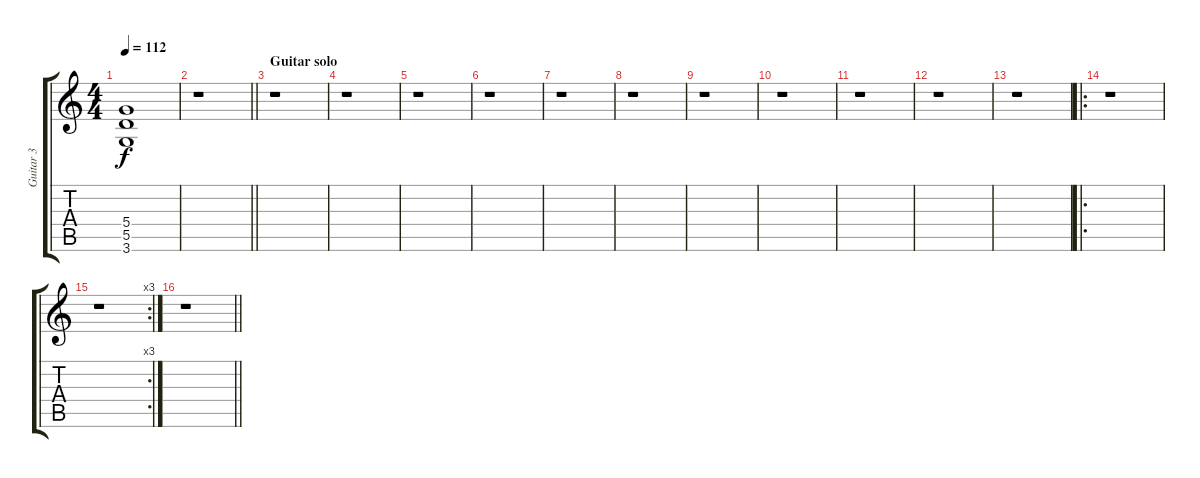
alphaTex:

\track ("Guitar 3" "Guitar 3") {instrument distortionguitar}
\staff {score tabs}
\tuning (E4 B3 G3 D3 A2 E2) {hide}
\ts (4 4)
\tempo 112
\clef g2
\ks c
(5.4{t} 5.5{t} 3.6{t}).1{dy f} |
\barLineRight lightlight
r.1 |
\section ("" "Guitar solo")
r.1 |
r.1 |
r.1 |
r.1 |
r.1 |
r.1 |
r.1 |
r.1 |
r.1 |
r.1 |
r.1 |
\ro
r.1 |
\rc 3
r.1 |
\barLineRight lightlight
r.1
